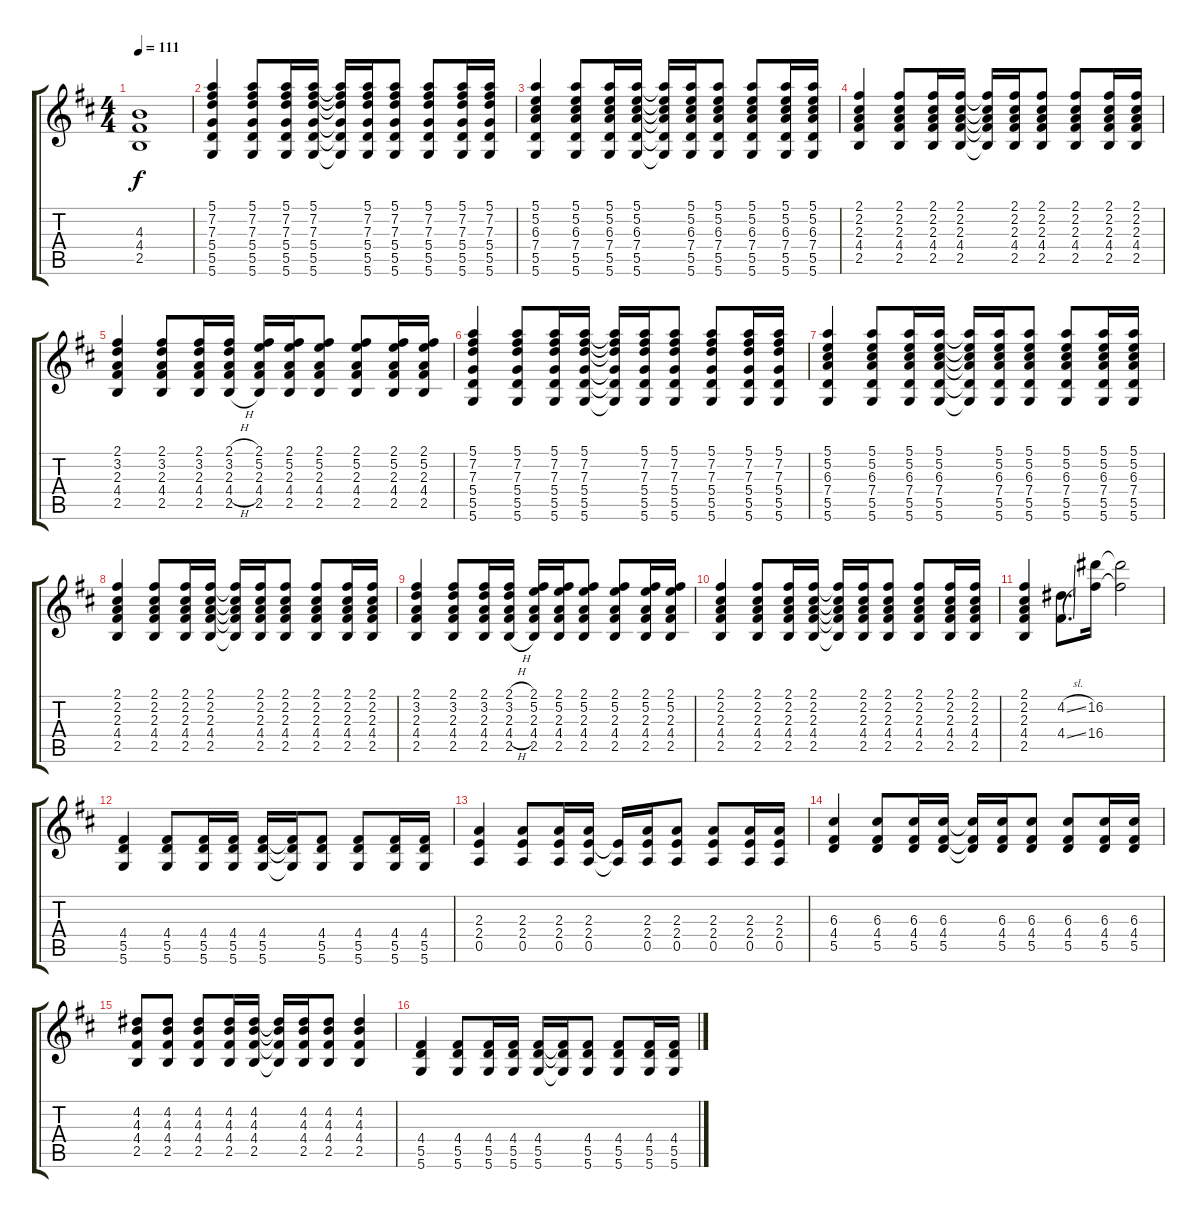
\track "" {instrument overdrivenguitar}
\staff {score tabs}
\tuning (E4 B3 G3 D3 A2 D2) {hide}
\ts (4 4)
\tempo 111
\clef g2
\ks d
(4.3 4.4 2.5).1{dy f} |
(5.1 7.2 7.3 5.4 5.5 5.6).4 (5.1 7.2 7.3 5.4 5.5 5.6).8 (5.1 7.2 7.3 5.4 5.5 5.6).16 (5.1 7.2 7.3 5.4 5.5 5.6).16 (5.1{t} 7.2{t} 7.3{t} 5.4{t} 5.5{t} 5.6{t}).16 (5.1 7.2 7.3 5.4 5.5 5.6).16 (5.1 7.2 7.3 5.4 5.5 5.6).8 (5.1 7.2 7.3 5.4 5.5 5.6).8 (5.1 7.2 7.3 5.4 5.5 5.6).16 (5.1 7.2 7.3 5.4 5.5 5.6).16 |
(5.1 5.2 6.3 7.4 5.5 5.6).4 (5.1 5.2 6.3 7.4 5.5 5.6).8 (5.1 5.2 6.3 7.4 5.5 5.6).16 (5.1 5.2 6.3 7.4 5.5 5.6).16 (5.1{t} 5.2{t} 6.3{t} 7.4{t} 5.5{t} 5.6{t}).16 (5.1 5.2 6.3 7.4 5.5 5.6).16 (5.1 5.2 6.3 7.4 5.5 5.6).8 (5.1 5.2 6.3 7.4 5.5 5.6).8 (5.1 5.2 6.3 7.4 5.5 5.6).16 (5.1 5.2 6.3 7.4 5.5 5.6).16 |
(2.1 2.2 2.3 4.4 2.5).4 (2.1 2.2 2.3 4.4 2.5).8 (2.1 2.2 2.3 4.4 2.5).16 (2.1 2.2 2.3 4.4 2.5).16 (2.1{t} 2.2{t} 2.3{t} 4.4{t} 2.5{t}).16 (2.1 2.2 2.3 4.4 2.5).16 (2.1 2.2 2.3 4.4 2.5).8 (2.1 2.2 2.3 4.4 2.5).8 (2.1 2.2 2.3 4.4 2.5).16 (2.1 2.2 2.3 4.4 2.5).16 |
(2.1 3.2 2.3 4.4 2.5).4 (2.1 3.2 2.3 4.4 2.5).8 (2.1 3.2 2.3 4.4 2.5).16 (2.1{h} 3.2{h} 2.3{h} 4.4{h} 2.5{h}).16 (2.1 5.2 2.3 4.4 2.5).16 (2.1 5.2 2.3 4.4 2.5).16 (2.1 5.2 2.3 4.4 2.5).8 (2.1 5.2 2.3 4.4 2.5).8 (2.1 5.2 2.3 4.4 2.5).16 (2.1 5.2 2.3 4.4 2.5).16 |
(5.1 7.2 7.3 5.4 5.5 5.6).4 (5.1 7.2 7.3 5.4 5.5 5.6).8 (5.1 7.2 7.3 5.4 5.5 5.6).16 (5.1 7.2 7.3 5.4 5.5 5.6).16 (5.1{t} 7.2{t} 7.3{t} 5.4{t} 5.5{t} 5.6{t}).16 (5.1 7.2 7.3 5.4 5.5 5.6).16 (5.1 7.2 7.3 5.4 5.5 5.6).8 (5.1 7.2 7.3 5.4 5.5 5.6).8 (5.1 7.2 7.3 5.4 5.5 5.6).16 (5.1 7.2 7.3 5.4 5.5 5.6).16 |
(5.1 5.2 6.3 7.4 5.5 5.6).4 (5.1 5.2 6.3 7.4 5.5 5.6).8 (5.1 5.2 6.3 7.4 5.5 5.6).16 (5.1 5.2 6.3 7.4 5.5 5.6).16 (5.1{t} 5.2{t} 6.3{t} 7.4{t} 5.5{t} 5.6{t}).16 (5.1 5.2 6.3 7.4 5.5 5.6).16 (5.1 5.2 6.3 7.4 5.5 5.6).8 (5.1 5.2 6.3 7.4 5.5 5.6).8 (5.1 5.2 6.3 7.4 5.5 5.6).16 (5.1 5.2 6.3 7.4 5.5 5.6).16 |
(2.1 2.2 2.3 4.4 2.5).4 (2.1 2.2 2.3 4.4 2.5).8 (2.1 2.2 2.3 4.4 2.5).16 (2.1 2.2 2.3 4.4 2.5).16 (2.1{t} 2.2{t} 2.3{t} 4.4{t} 2.5{t}).16 (2.1 2.2 2.3 4.4 2.5).16 (2.1 2.2 2.3 4.4 2.5).8 (2.1 2.2 2.3 4.4 2.5).8 (2.1 2.2 2.3 4.4 2.5).16 (2.1 2.2 2.3 4.4 2.5).16 |
(2.1 3.2 2.3 4.4 2.5).4 (2.1 3.2 2.3 4.4 2.5).8 (2.1 3.2 2.3 4.4 2.5).16 (2.1{h} 3.2{h} 2.3{h} 4.4{h} 2.5{h}).16 (2.1 5.2 2.3 4.4 2.5).16 (2.1 5.2 2.3 4.4 2.5).16 (2.1 5.2 2.3 4.4 2.5).8 (2.1 5.2 2.3 4.4 2.5).8 (2.1 5.2 2.3 4.4 2.5).16 (2.1 5.2 2.3 4.4 2.5).16 |
(2.1 2.2 2.3 4.4 2.5).4 (2.1 2.2 2.3 4.4 2.5).8 (2.1 2.2 2.3 4.4 2.5).16 (2.1 2.2 2.3 4.4 2.5).16 (2.1{t} 2.2{t} 2.3{t} 4.4{t} 2.5{t}).16 (2.1 2.2 2.3 4.4 2.5).16 (2.1 2.2 2.3 4.4 2.5).8 (2.1 2.2 2.3 4.4 2.5).8 (2.1 2.2 2.3 4.4 2.5).16 (2.1 2.2 2.3 4.4 2.5).16 |
(2.1 2.2 2.3 4.4 2.5).4 (4.2{sl} 4.4{sl}).8{d} (16.2 16.4).16 (16.2{t} 16.4{t}).2 |
(4.4 5.5 5.6).4 (4.4 5.5 5.6).8 (4.4 5.5 5.6).16 (4.4 5.5 5.6).16 (4.4 5.5 5.6).16 (4.4{t} 5.5{t} 5.6{t}).16 (4.4 5.5 5.6).8 (4.4 5.5 5.6).8 (4.4 5.5 5.6).16 (4.4 5.5 5.6).16 |
(2.3 2.4 0.5).4 (2.3 2.4 0.5).8 (2.3 2.4 0.5).16 (2.3 2.4 0.5).16 (2.4{t} 0.5{t}).16 (2.3 2.4 0.5).16 (2.3 2.4 0.5).8 (2.3 2.4 0.5).8 (2.3 2.4 0.5).16 (2.3 2.4 0.5).16 |
(6.3 4.4 5.5).4 (6.3 4.4 5.5).8 (6.3 4.4 5.5).16 (6.3 4.4 5.5).16 (6.3{t} 4.4{t} 5.5{t}).16 (6.3 4.4 5.5).16 (6.3 4.4 5.5).8 (6.3 4.4 5.5).8 (6.3 4.4 5.5).16 (6.3 4.4 5.5).16 |
(4.2 4.3 4.4 2.5).8 (4.2 4.3 4.4 2.5).8 (4.2 4.3 4.4 2.5).8 (4.2 4.3 4.4 2.5).16 (4.2 4.3 4.4 2.5).16 (4.2{t} 4.3{t} 4.4{t} 2.5{t}).16 (4.2 4.3 4.4 2.5).16 (4.2 4.3 4.4 2.5).8 (4.2 4.3 4.4 2.5).4 |
(4.4 5.5 5.6).4 (4.4 5.5 5.6).8 (4.4 5.5 5.6).16 (4.4 5.5 5.6).16 (4.4 5.5 5.6).16 (4.4{t} 5.5{t} 5.6{t}).16 (4.4 5.5 5.6).8 (4.4 5.5 5.6).8 (4.4 5.5 5.6).16 (4.4 5.5 5.6).16
